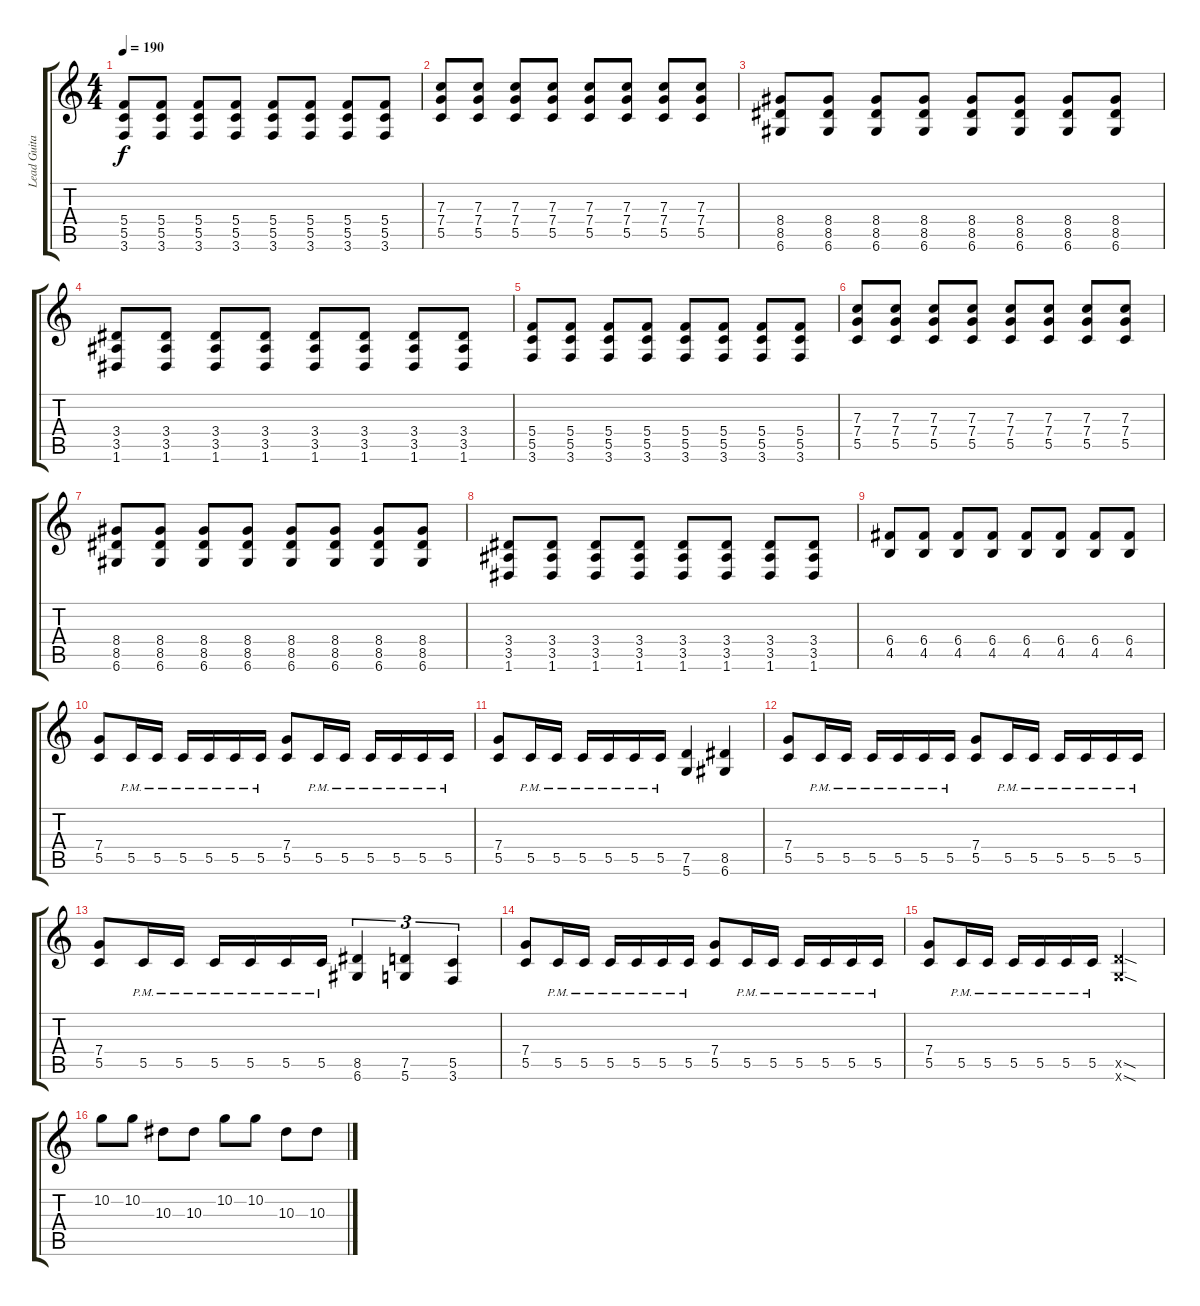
\track ("Lead Guitar  " "Lead Guita") {instrument overdrivenguitar}
\staff {score tabs}
\tuning (D4 A3 F3 C3 G2 D2) {hide}
\ts (4 4)
\tempo 190
\clef g2
\ks c
(5.4 5.5 3.6).8{dy f} (5.4 5.5 3.6).8 (5.4 5.5 3.6).8 (5.4 5.5 3.6).8 (5.4 5.5 3.6).8 (5.4 5.5 3.6).8 (5.4 5.5 3.6).8 (5.4 5.5 3.6).8 |
(7.3 7.4 5.5).8 (7.3 7.4 5.5).8 (7.3 7.4 5.5).8 (7.3 7.4 5.5).8 (7.3 7.4 5.5).8 (7.3 7.4 5.5).8 (7.3 7.4 5.5).8 (7.3 7.4 5.5).8 |
(8.4 8.5 6.6).8 (8.4 8.5 6.6).8 (8.4 8.5 6.6).8 (8.4 8.5 6.6).8 (8.4 8.5 6.6).8 (8.4 8.5 6.6).8 (8.4 8.5 6.6).8 (8.4 8.5 6.6).8 |
(3.4 3.5 1.6).8 (3.4 3.5 1.6).8 (3.4 3.5 1.6).8 (3.4 3.5 1.6).8 (3.4 3.5 1.6).8 (3.4 3.5 1.6).8 (3.4 3.5 1.6).8 (3.4 3.5 1.6).8 |
(5.4 5.5 3.6).8 (5.4 5.5 3.6).8 (5.4 5.5 3.6).8 (5.4 5.5 3.6).8 (5.4 5.5 3.6).8 (5.4 5.5 3.6).8 (5.4 5.5 3.6).8 (5.4 5.5 3.6).8 |
(7.3 7.4 5.5).8 (7.3 7.4 5.5).8 (7.3 7.4 5.5).8 (7.3 7.4 5.5).8 (7.3 7.4 5.5).8 (7.3 7.4 5.5).8 (7.3 7.4 5.5).8 (7.3 7.4 5.5).8 |
(8.4 8.5 6.6).8 (8.4 8.5 6.6).8 (8.4 8.5 6.6).8 (8.4 8.5 6.6).8 (8.4 8.5 6.6).8 (8.4 8.5 6.6).8 (8.4 8.5 6.6).8 (8.4 8.5 6.6).8 |
(3.4 3.5 1.6).8 (3.4 3.5 1.6).8 (3.4 3.5 1.6).8 (3.4 3.5 1.6).8 (3.4 3.5 1.6).8 (3.4 3.5 1.6).8 (3.4 3.5 1.6).8 (3.4 3.5 1.6).8 |
(6.4 4.5).8 (6.4 4.5).8 (6.4 4.5).8 (6.4 4.5).8 (6.4 4.5).8 (6.4 4.5).8 (6.4 4.5).8 (6.4 4.5).8 |
(7.4 5.5).8 5.5{pm}.16 5.5{pm}.16 5.5{pm}.16 5.5{pm}.16 5.5{pm}.16 5.5{pm}.16 (7.4 5.5).8 5.5{pm}.16 5.5{pm}.16 5.5{pm}.16 5.5{pm}.16 5.5{pm}.16 5.5{pm}.16 |
(7.4 5.5).8 5.5{pm}.16 5.5{pm}.16 5.5{pm}.16 5.5{pm}.16 5.5{pm}.16 5.5{pm}.16 (7.5 5.6).4 (8.5 6.6).4 |
(7.4 5.5).8 5.5{pm}.16 5.5{pm}.16 5.5{pm}.16 5.5{pm}.16 5.5{pm}.16 5.5{pm}.16 (7.4 5.5).8 5.5{pm}.16 5.5{pm}.16 5.5{pm}.16 5.5{pm}.16 5.5{pm}.16 5.5{pm}.16 |
(7.4 5.5).8 5.5{pm}.16 5.5{pm}.16 5.5{pm}.16 5.5{pm}.16 5.5{pm}.16 5.5{pm}.16 (8.5 6.6).4{tu (3 2)} (7.5 5.6).4{tu (3 2)} (5.5 3.6).4{tu (3 2)} |
(7.4 5.5).8 5.5{pm}.16 5.5{pm}.16 5.5{pm}.16 5.5{pm}.16 5.5{pm}.16 5.5{pm}.16 (7.4 5.5).8 5.5{pm}.16 5.5{pm}.16 5.5{pm}.16 5.5{pm}.16 5.5{pm}.16 5.5{pm}.16 |
(7.4 5.5).8 5.5{pm}.16 5.5{pm}.16 5.5{pm}.16 5.5{pm}.16 5.5{pm}.16 5.5{pm}.16 (7.5{sod x} 5.6{sod x}).2 |
10.2.8 10.2.8 10.3.8 10.3.8 10.2.8 10.2.8 10.3.8 10.3.8
